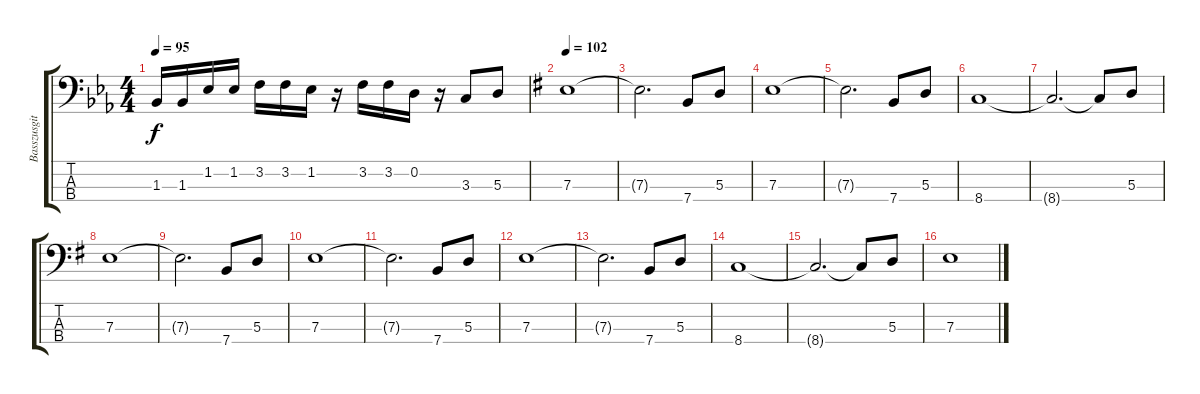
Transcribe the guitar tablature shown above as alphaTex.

\track ("Basszusgitár (Steve Harris)" "Basszusgit") {instrument electricbasspick}
\staff {score tabs}
\tuning (G2 D2 A1 E1) {hide}
\ts (4 4)
\tempo 95
\clef f4
\ks eb
1.3.16{dy f} 1.3.16 1.2.16 1.2.16 3.2.16 3.2.16 1.2.16 r.16 3.2.16 3.2.16 0.2.16 r.16 3.3.8 5.3.8 |
\tempo 102
\ks g
7.3.1 |
7.3{t}.2{d} 7.4.8 5.3.8 |
7.3.1 |
7.3{t}.2{d} 7.4.8 5.3.8 |
8.4.1 |
8.4{t}.2{d} 8.4{t}.8 5.3.8 |
7.3.1 |
7.3{t}.2{d} 7.4.8 5.3.8 |
7.3.1 |
7.3{t}.2{d} 7.4.8 5.3.8 |
7.3.1 |
7.3{t}.2{d} 7.4.8 5.3.8 |
8.4.1 |
8.4{t}.2{d} 8.4{t}.8 5.3.8 |
7.3.1
